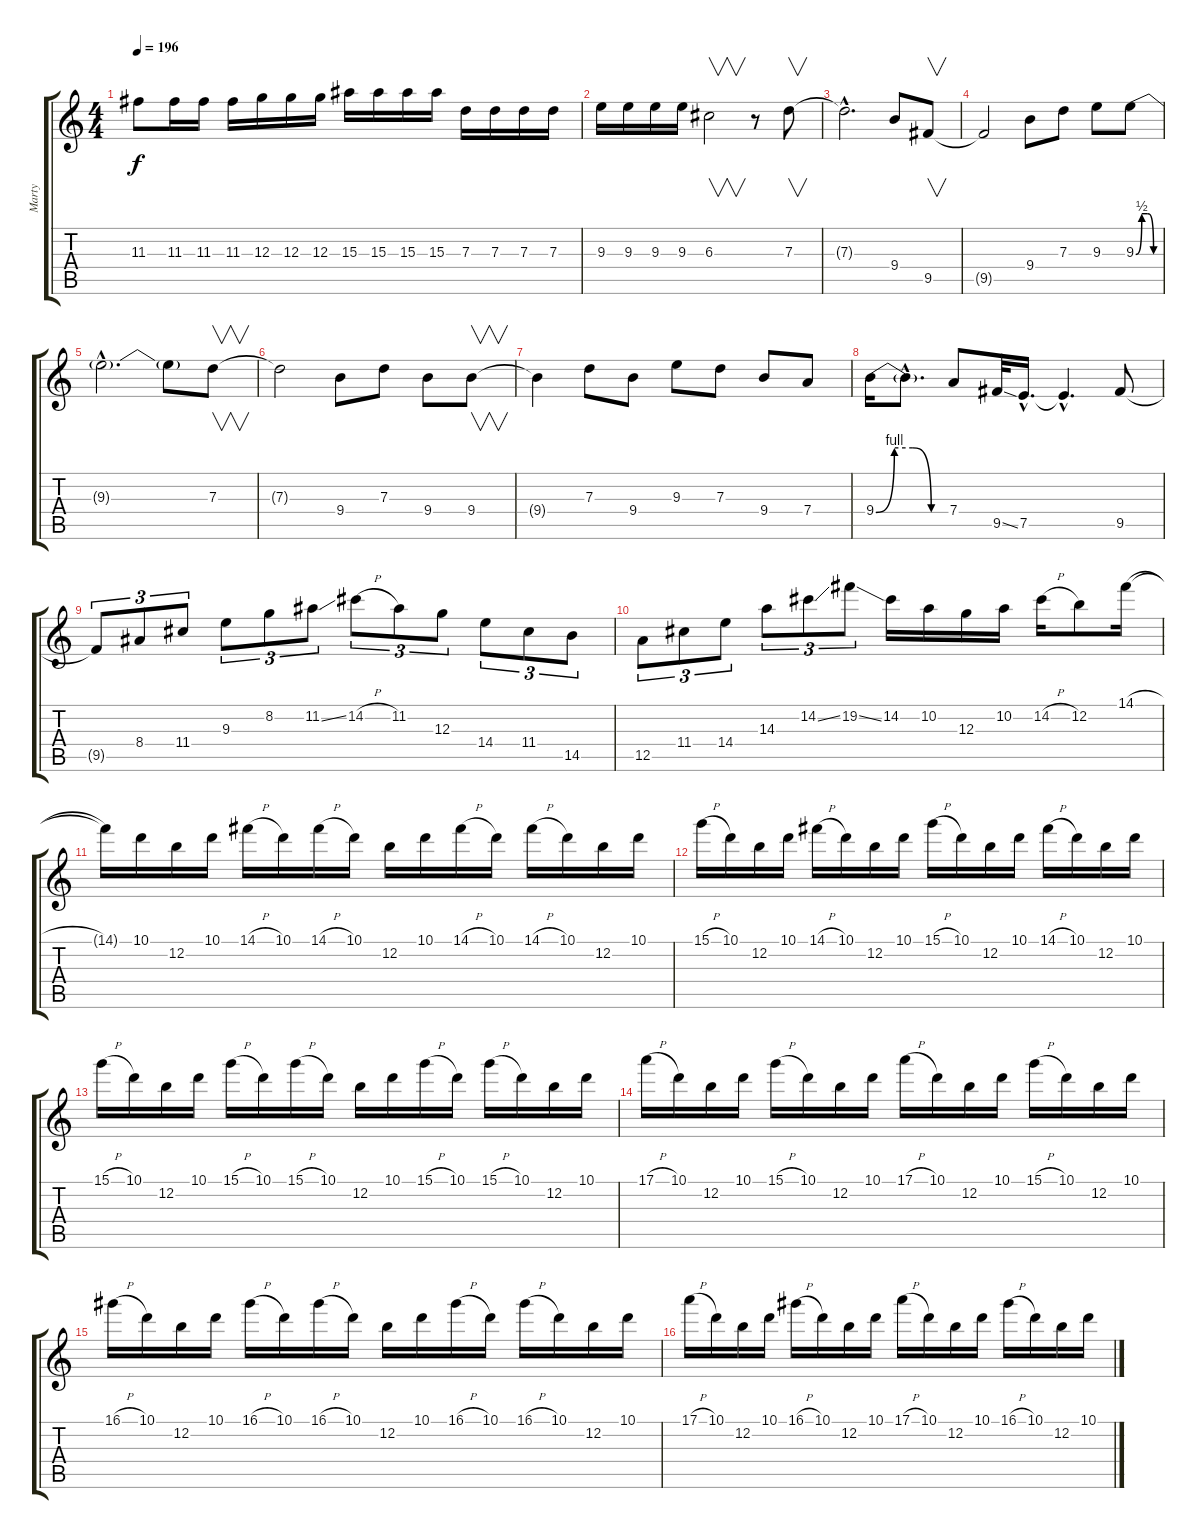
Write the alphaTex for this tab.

\track ("Marty" "Marty") {instrument distortionguitar}
\staff {score tabs}
\tuning (E4 B3 G3 D3 A2 E2) {hide}
\ts (4 4)
\tempo 196
\clef g2
\ks c
11.3{t}.8{dy f} 11.3.16 11.3.16 11.3.16 12.3.16 12.3.16 12.3.16 15.3.16 15.3.16 15.3.16 15.3.16 7.3.16 7.3.16 7.3.16 7.3.16 |
9.3.16 9.3.16 9.3.16 9.3.16 6.3.2{v} r.8 7.3.8{v} |
7.3{hac t}.2{d} 9.4.8 9.5.8{v} |
9.5{t}.2 9.4.8 7.3.8 9.3.8 9.3{be (custom 0 0 15 2 30 2 45 0 60 0)}.8 |
9.3{hac t}.2{d} 9.3{t}.8 7.3.8{v} |
7.3{t}.2 9.4.8 7.3.8 9.4.8 9.4.8{v} |
9.4{t}.4 7.3.8 9.4.8 9.3.8 7.3.8 9.4.8 7.4.8 |
9.4{be (custom 0 0 15 4 30 4 45 0 60 0)}.16 9.4{hac t}.8{d} 7.4.8 9.5{ss}.32 7.5{hac}.16{d} 7.5{hac t}.4{d} 9.5.8 |
9.5{t}.8{tu (3 2)} 8.4.8{tu (3 2)} 11.4.8{tu (3 2)} 9.3.8{tu (3 2)} 8.2.8{tu (3 2)} 11.2{ss}.8{tu (3 2)} 14.2{h}.8{tu (3 2)} 11.2.8{tu (3 2)} 12.3.8{tu (3 2)} 14.4.8{tu (3 2)} 11.4.8{tu (3 2)} 14.5.8{tu (3 2)} |
12.5.8{tu (3 2)} 11.4.8{tu (3 2)} 14.4.8{tu (3 2)} 14.3.8{tu (3 2)} 14.2{ss}.8{tu (3 2)} 19.2{ss}.8{tu (3 2)} 14.2.16 10.2.16 12.3.16 10.2.16 14.2{h}.16 12.2.8 14.1{h}.16 |
14.1{t}.16 10.1.16 12.2.16 10.1.16 14.1{h}.16 10.1.16 14.1{h}.16 10.1.16 12.2.16 10.1.16 14.1{h}.16 10.1.16 14.1{h}.16 10.1.16 12.2.16 10.1.16 |
15.1{h}.16 10.1.16 12.2.16 10.1.16 14.1{h}.16 10.1.16 12.2.16 10.1.16 15.1{h}.16 10.1.16 12.2.16 10.1.16 14.1{h}.16 10.1.16 12.2.16 10.1.16 |
15.1{h}.16 10.1.16 12.2.16 10.1.16 15.1{h}.16 10.1.16 15.1{h}.16 10.1.16 12.2.16 10.1.16 15.1{h}.16 10.1.16 15.1{h}.16 10.1.16 12.2.16 10.1.16 |
17.1{h}.16 10.1.16 12.2.16 10.1.16 15.1{h}.16 10.1.16 12.2.16 10.1.16 17.1{h}.16 10.1.16 12.2.16 10.1.16 15.1{h}.16 10.1.16 12.2.16 10.1.16 |
16.1{h}.16 10.1.16 12.2.16 10.1.16 16.1{h}.16 10.1.16 16.1{h}.16 10.1.16 12.2.16 10.1.16 16.1{h}.16 10.1.16 16.1{h}.16 10.1.16 12.2.16 10.1.16 |
17.1{h}.16 10.1.16 12.2.16 10.1.16 16.1{h}.16 10.1.16 12.2.16 10.1.16 17.1{h}.16 10.1.16 12.2.16 10.1.16 16.1{h}.16 10.1.16 12.2.16 10.1.16
